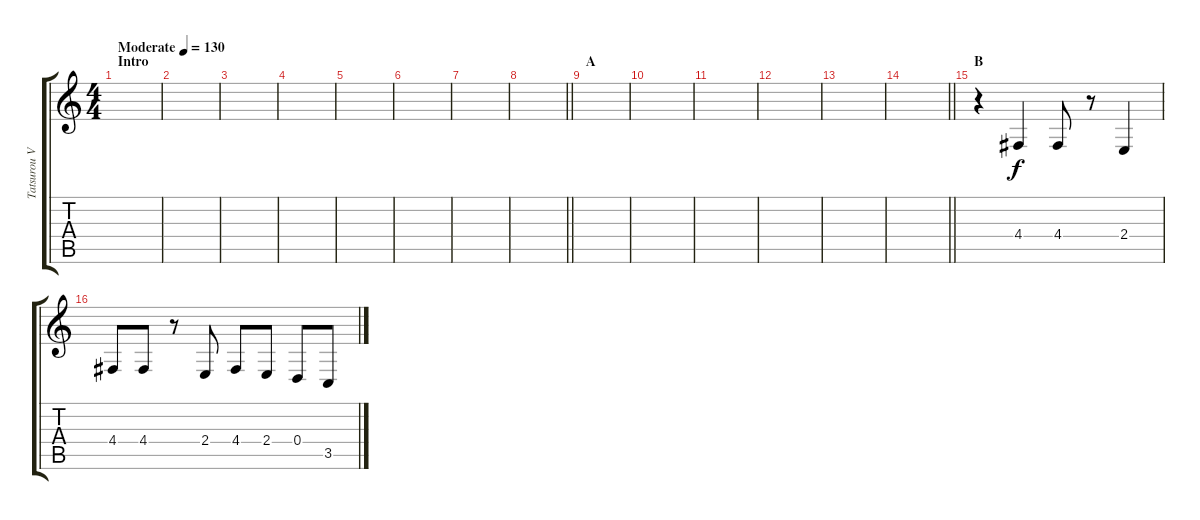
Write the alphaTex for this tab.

\track ("Tatsurou Vocals" "Tatsurou V") {instrument tenorsax}
\staff {score tabs}
\tuning (E4 B3 G3 D3 A2 E2) {hide}
\ts (4 4)
\section ("" "Intro")
\tempo (130 "Moderate")
\clef g2
\ks c
|
|
|
|
|
|
|
\barLineRight lightlight
|
\section ("" "A")
|
|
|
|
|
\barLineRight lightlight
|
\section ("" "B")
r.4 4.4.4 4.4.8 r.8 2.4.4 |
4.4.8 4.4.8 r.8 2.4.8 4.4.8 2.4.8 0.4.8 3.5.8
